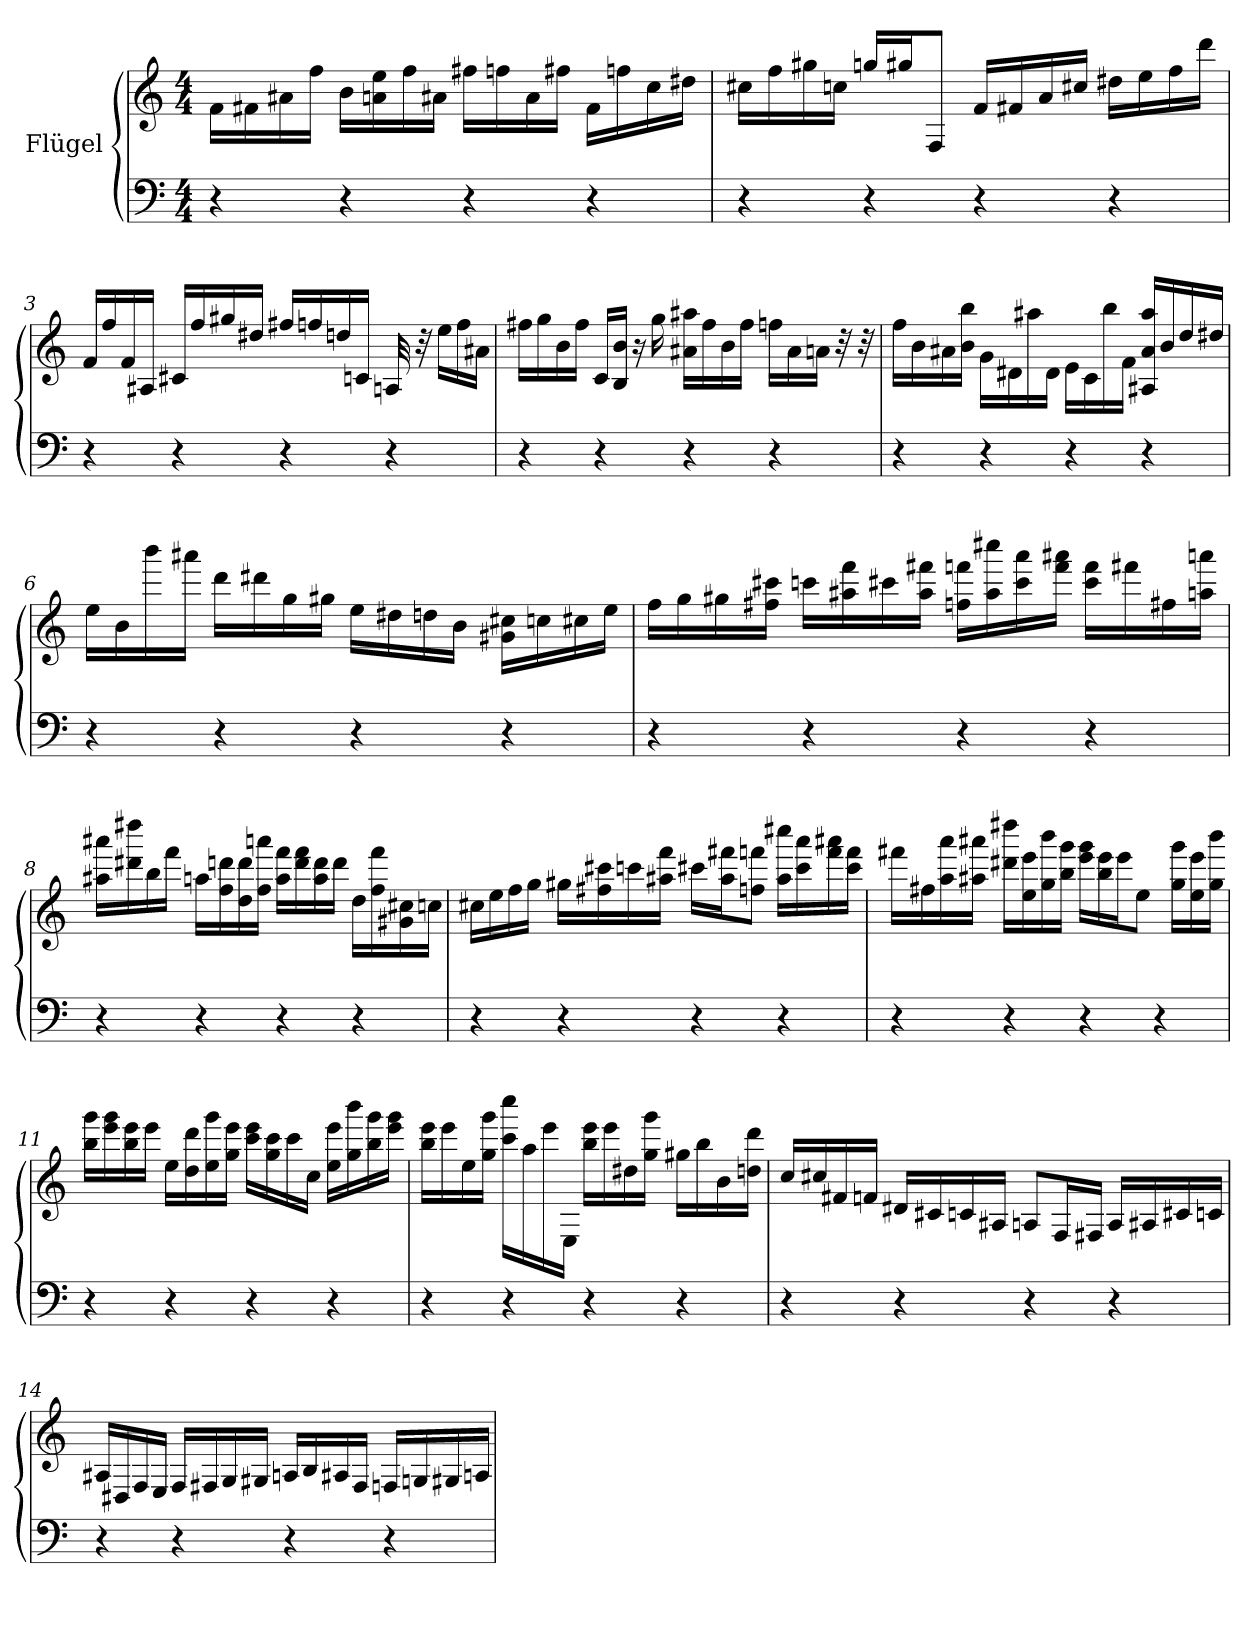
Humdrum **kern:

**kern	**kern
*part1	*part1
*staff2	*staff1
*I"Flügel	*
*stria5	*stria5
*clefF4	*clefG2
*k[]	*k[]
*M4/4	*M4/4
*MM80	*MM80
=1	=1
4r	16fLL
.	16f#X
.	16a#X
.	16ffJJ
4r	16bLL
.	16ee 16an
.	16ff
.	16a#XJJ
4r	16ff#XLL
.	16ffn
.	16a#
.	16ff#XJJ
4r	16f#LL
.	16ffn
.	16cc
.	16dd#XJJ
=2	=2
4r	16cc#XLL
.	16ff
.	16gg#X
.	16ccnJJ
4r	16ggnLL
.	16gg#XJ
.	8FJ
4r	16fLL
.	16f#X
.	16a
.	16cc#XJJ
4r	16dd#XLL
.	16ee
.	16ff
.	16dddJJ
=3	=3
4r	16fLL
.	16ff
.	16f
.	16A#XJJ
4r	16c#XLL
.	16ff
.	16gg#X
.	16dd#XJJ
4r	16ff#XLL
.	16ffn
.	16ddn
.	16cnJJ
4r	32An
.	32r
.	16eeLL
.	16ff
.	16a#XJJ
=4	=4
4r	16ff#XLL
.	16gg
.	16b
.	16ff#JJ
4r	16cLL
.	16b 16BJJ
.	16r
.	16gg
4r	16a#X 16aa#XLL
.	16ff#
.	16b
.	16ff#JJ
4r	16ffnLL
.	16a#
.	16anJJ
.	32r
.	32r
=5	=5
4r	16ffLL
.	16b
.	16a#X
.	16bb 16bJJ
4r	16gLL
.	16d#X
.	16aa#X
.	16d#JJ
4r	16eLL
.	16c
.	16bb
.	16fJJ
4r	16aa# 16A#X 16a#LL
.	16b
.	16dd
.	16dd#XJJ
=6	=6
4r	16eeLL
.	16b
.	16bbb
.	16aaa#XJJ
4r	16dddLL
.	16ddd#X
.	16gg
.	16gg#XJJ
4r	16eeLL
.	16dd#X
.	16ddn
.	16bJJ
4r	16cc#X 16g#XLL
.	16ccn
.	16cc#X
.	16eeJJ
=7	=7
4r	16ffLL
.	16gg
.	16gg#X
.	16ccc#X 16ff#XJJ
4r	16cccnLL
.	16fff 16aa#X
.	16ccc#X
.	16fff#X 16aa#JJ
4r	16fffn 16ffnLL
.	16cccc#X 16aa#
.	16aaa 16ccc#
.	16aaa#X 16fffJJ
4r	16fff 16ccc#LL
.	16fff#X
.	16ff#X
.	16aaan 16aanJJ
=8	=8
4r	16aaa#X 16aa#XLL
.	16dddd#X 16ddd#X
.	16bb
.	16fffJJ
4r	16aanLL
.	16ff 16dddn
.	16dd 16ddd
.	16ff 16aaanJJ
4r	16aa 16fffLL
.	16ddd 16fff
.	16aa 16ddd
.	16dddJJ
4r	16ddLL
.	16fff 16ff
.	16g#X 16cc#X
.	16ccnJJ
=9	=9
4r	16cc#XLL
.	16ee
.	16ff
.	16ggJJ
4r	16gg#XLL
.	16ff#X 16ccc#X
.	16cccn
.	16aa#X 16fffJJ
4r	16ccc#XLL
.	16aa# 16fff#XJ
.	8ffn 8fffnJ
4r	16aa# 16cccc#XLL
.	16ccc# 16aaa
.	16fff 16aaa#X
.	16ccc# 16fffJJ
=10	=10
4r	16fff#XLL
.	16ff#X
.	16aa 16aaa
.	16aa#X 16aaa#XJJ
4r	16ddd#X 16dddd#XLL
.	16ee 16eee
.	16gg 16bbb
.	16bb 16gggJJ
4r	16eee 16gggLL
.	16bb 16eee
.	16eeeJ
.	8eeJ
4r	.
.	16gg 16gggLL
.	16ee 16eee
.	16gg 16bbbJJ
=11	=11
4r	16bb 16gggLL
.	16eee 16ggg
.	16bb 16eee
.	16eeeJJ
4r	16eeLL
.	16dd 16ddd
.	16ee 16ggg
.	16gg 16eeeJJ
4r	16ccc 16eeeLL
.	16gg 16ccc
.	16ccc
.	16ccJJ
4r	16ee 16eeeLL
.	16gg 16bbb
.	16bb 16ggg
.	16eee 16gggJJ
=12	=12
4r	16bb 16eeeLL
.	16eee
.	16ee
.	16gg 16gggJJ
4r	16ccc 16ccccLL
.	16aa
.	16eee
.	16EJJ
4r	16bb 16eeeLL
.	16eee
.	16dd#X
.	16gg 16gggJJ
4r	16gg#XLL
.	16bb
.	16b
.	16ddn 16dddJJ
=13	=13
4r	16ccLL
.	16cc#X
.	16f#X
.	16fnJJ
4r	16d#XLL
.	16c#X
.	16cn
.	16A#XJJ
4r	8AnL
.	16FL
.	16F#XJJ
4r	16ALL
.	16A#X
.	16c#X
.	16cnJJ
=14	=14
4r	16A#XLL
.	16D#X
.	16F
.	16EJJ
4r	16FLL
.	16F#X
.	16G
.	16G#XJJ
4r	16AnLL
.	16B
.	16A#X
.	16F#JJ
4r	16FnLL
.	16Gn
.	16G#X
.	16AnJJ
=	=
*-	*-
